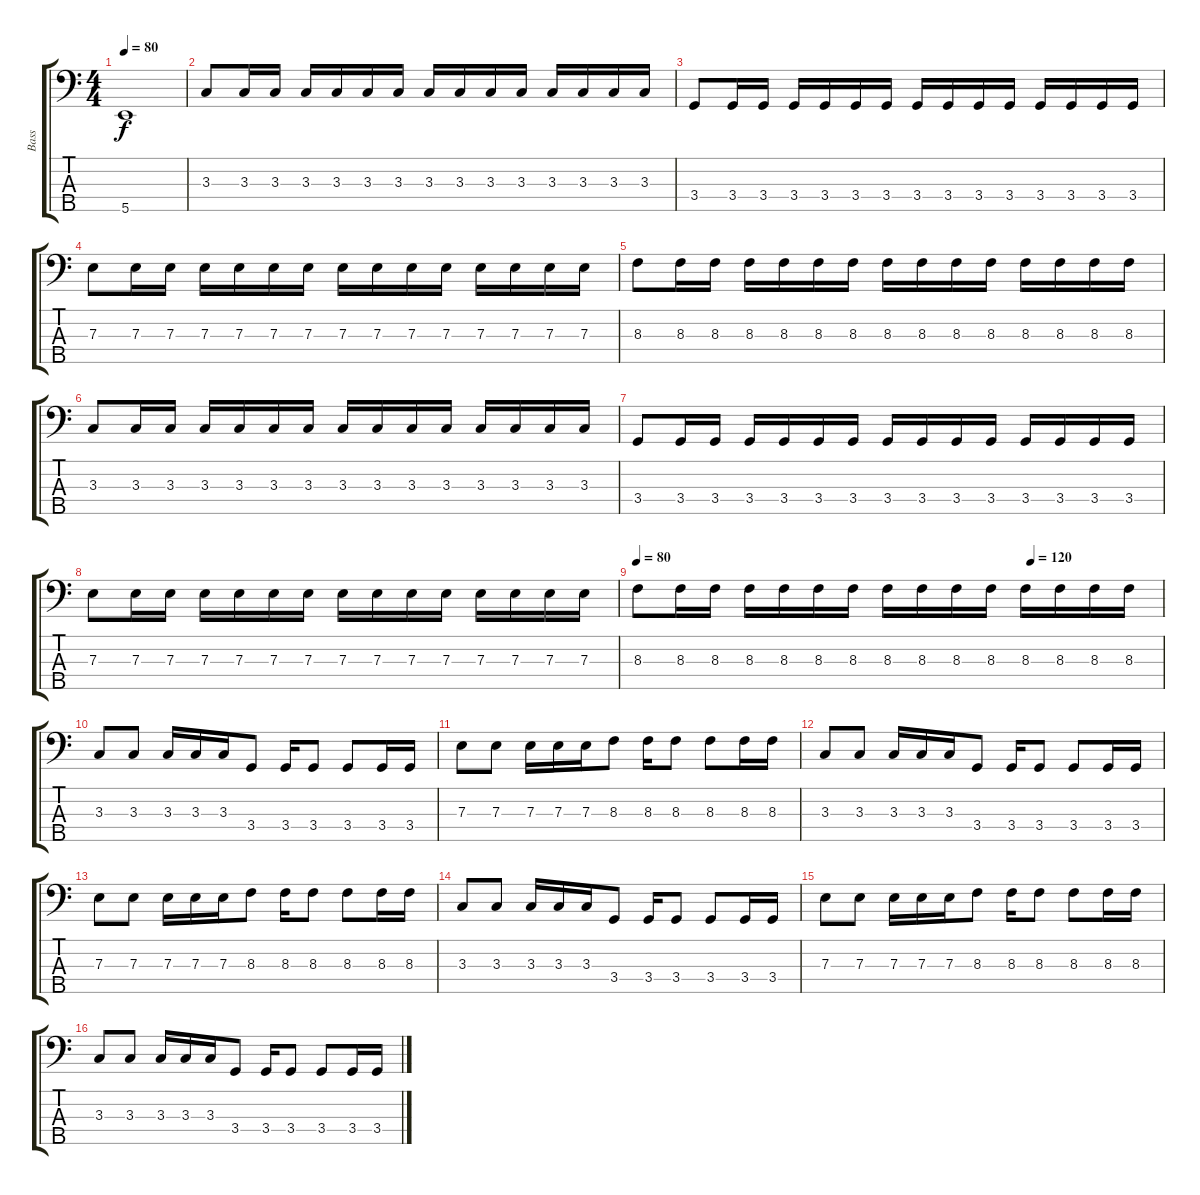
\track ("Bass" "Bass") {instrument electricbassfinger}
\staff {score tabs}
\tuning (G2 D2 A1 E1 B0) {hide}
\ts (4 4)
\tempo 80
\clef f4
\ks c
5.5.1{dy f} |
3.3.8 3.3.16 3.3.16 3.3.16 3.3.16 3.3.16 3.3.16 3.3.16 3.3.16 3.3.16 3.3.16 3.3.16 3.3.16 3.3.16 3.3.16 |
3.4.8 3.4.16 3.4.16 3.4.16 3.4.16 3.4.16 3.4.16 3.4.16 3.4.16 3.4.16 3.4.16 3.4.16 3.4.16 3.4.16 3.4.16 |
7.3.8 7.3.16 7.3.16 7.3.16 7.3.16 7.3.16 7.3.16 7.3.16 7.3.16 7.3.16 7.3.16 7.3.16 7.3.16 7.3.16 7.3.16 |
8.3.8 8.3.16 8.3.16 8.3.16 8.3.16 8.3.16 8.3.16 8.3.16 8.3.16 8.3.16 8.3.16 8.3.16 8.3.16 8.3.16 8.3.16 |
3.3.8 3.3.16 3.3.16 3.3.16 3.3.16 3.3.16 3.3.16 3.3.16 3.3.16 3.3.16 3.3.16 3.3.16 3.3.16 3.3.16 3.3.16 |
3.4.8 3.4.16 3.4.16 3.4.16 3.4.16 3.4.16 3.4.16 3.4.16 3.4.16 3.4.16 3.4.16 3.4.16 3.4.16 3.4.16 3.4.16 |
7.3.8 7.3.16 7.3.16 7.3.16 7.3.16 7.3.16 7.3.16 7.3.16 7.3.16 7.3.16 7.3.16 7.3.16 7.3.16 7.3.16 7.3.16 |
\tempo 80
\tempo (120 0.75)
8.3.8 8.3.16 8.3.16 8.3.16 8.3.16 8.3.16 8.3.16 8.3.16 8.3.16 8.3.16 8.3.16 8.3.16 8.3.16 8.3.16 8.3.16 |
3.3.8 3.3.8 3.3.16 3.3.16 3.3.16 3.4.8 3.4.16 3.4.8 3.4.8 3.4.16 3.4.16 |
7.3.8 7.3.8 7.3.16 7.3.16 7.3.16 8.3.8 8.3.16 8.3.8 8.3.8 8.3.16 8.3.16 |
3.3.8 3.3.8 3.3.16 3.3.16 3.3.16 3.4.8 3.4.16 3.4.8 3.4.8 3.4.16 3.4.16 |
7.3.8 7.3.8 7.3.16 7.3.16 7.3.16 8.3.8 8.3.16 8.3.8 8.3.8 8.3.16 8.3.16 |
3.3.8 3.3.8 3.3.16 3.3.16 3.3.16 3.4.8 3.4.16 3.4.8 3.4.8 3.4.16 3.4.16 |
7.3.8 7.3.8 7.3.16 7.3.16 7.3.16 8.3.8 8.3.16 8.3.8 8.3.8 8.3.16 8.3.16 |
3.3.8 3.3.8 3.3.16 3.3.16 3.3.16 3.4.8 3.4.16 3.4.8 3.4.8 3.4.16 3.4.16
